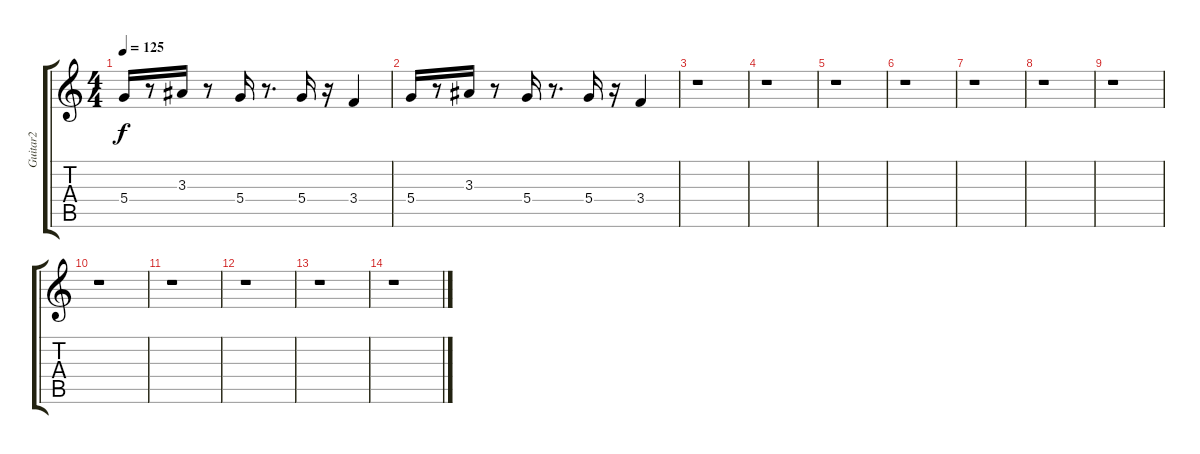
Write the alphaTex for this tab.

\track ("Guitar2" "Guitar2") {instrument acousticguitarsteel}
\staff {score tabs}
\tuning (E4 B3 G3 D3 A2 E2) {hide}
\ts (4 4)
\tempo 125
\clef g2
\ks c
5.4.16{dy f} r.8 3.3.16 r.8 5.4.16 r.8{d} 5.4.16 r.16 3.4.4 |
5.4.16 r.8 3.3.16 r.8 5.4.16 r.8{d} 5.4.16 r.16 3.4.4 |
r.1 |
r.1 |
r.1 |
r.1 |
r.1 |
r.1 |
r.1 |
r.1 |
r.1 |
r.1 |
r.1 |
r.1
